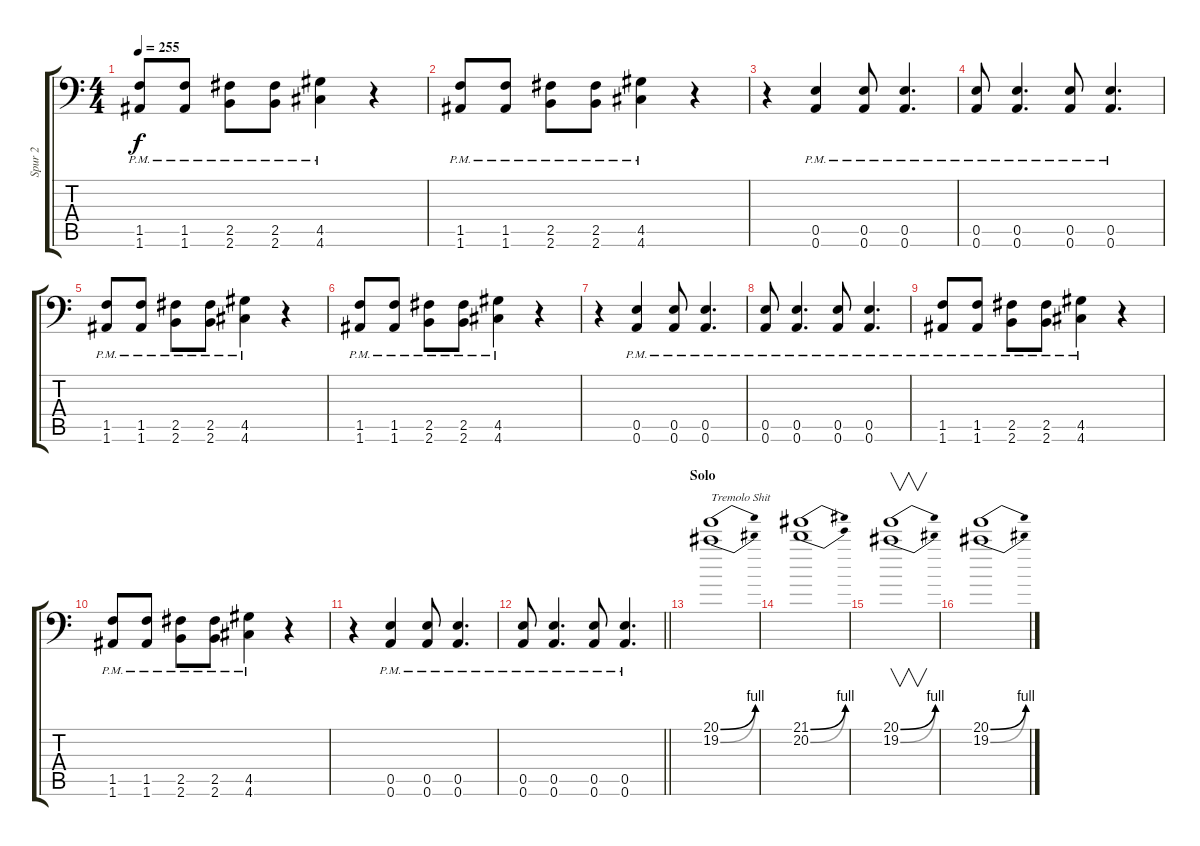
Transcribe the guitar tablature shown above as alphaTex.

\track ("Spur 2" "Spur 2") {instrument distortionguitar}
\staff {score tabs}
\tuning (B3 Gb3 D3 A2 E2 A1) {hide}
\ts (4 4)
\tempo 255
\clef f4
\ks c
(1.5{pm} 1.6{pm}).8{dy f} (1.5{pm} 1.6{pm}).8 (2.5{pm} 2.6{pm}).8 (2.5{pm} 2.6{pm}).8 (4.5{pm} 4.6{pm}).4 r.4 |
(1.5{pm} 1.6{pm}).8 (1.5{pm} 1.6{pm}).8 (2.5{pm} 2.6{pm}).8 (2.5{pm} 2.6{pm}).8 (4.5{pm} 4.6{pm}).4 r.4 |
r.4 (0.5{pm} 0.6{pm}).4 (0.5{pm} 0.6{pm}).8 (0.5{pm} 0.6{pm}).4{d} |
(0.5{pm} 0.6{pm}).8 (0.5{pm} 0.6{pm}).4{d} (0.5{pm} 0.6{pm}).8 (0.5{pm} 0.6{pm}).4{d} |
(1.5{pm} 1.6{pm}).8 (1.5{pm} 1.6{pm}).8 (2.5{pm} 2.6{pm}).8 (2.5{pm} 2.6{pm}).8 (4.5{pm} 4.6{pm}).4 r.4 |
(1.5{pm} 1.6{pm}).8 (1.5{pm} 1.6{pm}).8 (2.5{pm} 2.6{pm}).8 (2.5{pm} 2.6{pm}).8 (4.5{pm} 4.6{pm}).4 r.4 |
r.4 (0.5{pm} 0.6{pm}).4 (0.5{pm} 0.6{pm}).8 (0.5{pm} 0.6{pm}).4{d} |
(0.5{pm} 0.6{pm}).8 (0.5{pm} 0.6{pm}).4{d} (0.5{pm} 0.6{pm}).8 (0.5{pm} 0.6{pm}).4{d} |
(1.5{pm} 1.6{pm}).8 (1.5{pm} 1.6{pm}).8 (2.5{pm} 2.6{pm}).8 (2.5{pm} 2.6{pm}).8 (4.5{pm} 4.6{pm}).4 r.4 |
(1.5{pm} 1.6{pm}).8 (1.5{pm} 1.6{pm}).8 (2.5{pm} 2.6{pm}).8 (2.5{pm} 2.6{pm}).8 (4.5{pm} 4.6{pm}).4 r.4 |
r.4 (0.5{pm} 0.6{pm}).4 (0.5{pm} 0.6{pm}).8 (0.5{pm} 0.6{pm}).4{d} |
\barLineRight lightlight
(0.5{pm} 0.6{pm}).8 (0.5{pm} 0.6{pm}).4{d} (0.5{pm} 0.6{pm}).8 (0.5{pm} 0.6{pm}).4{d} |
\section ("" "Solo")
(20.1{be (bend 0 0 60 4)} 19.2{be (bend 0 0 60 4)}).1{txt "Tremolo Shit"} |
(21.1{be (bend 0 0 60 4)} 20.2{be (bend 0 0 60 4)}).1 |
(20.1{be (bend 0 0 60 4)} 19.2{be (bend 0 0 60 4)}).1{v} |
(20.1{be (bend 0 0 60 4)} 19.2{be (bend 0 0 60 4)}).1
